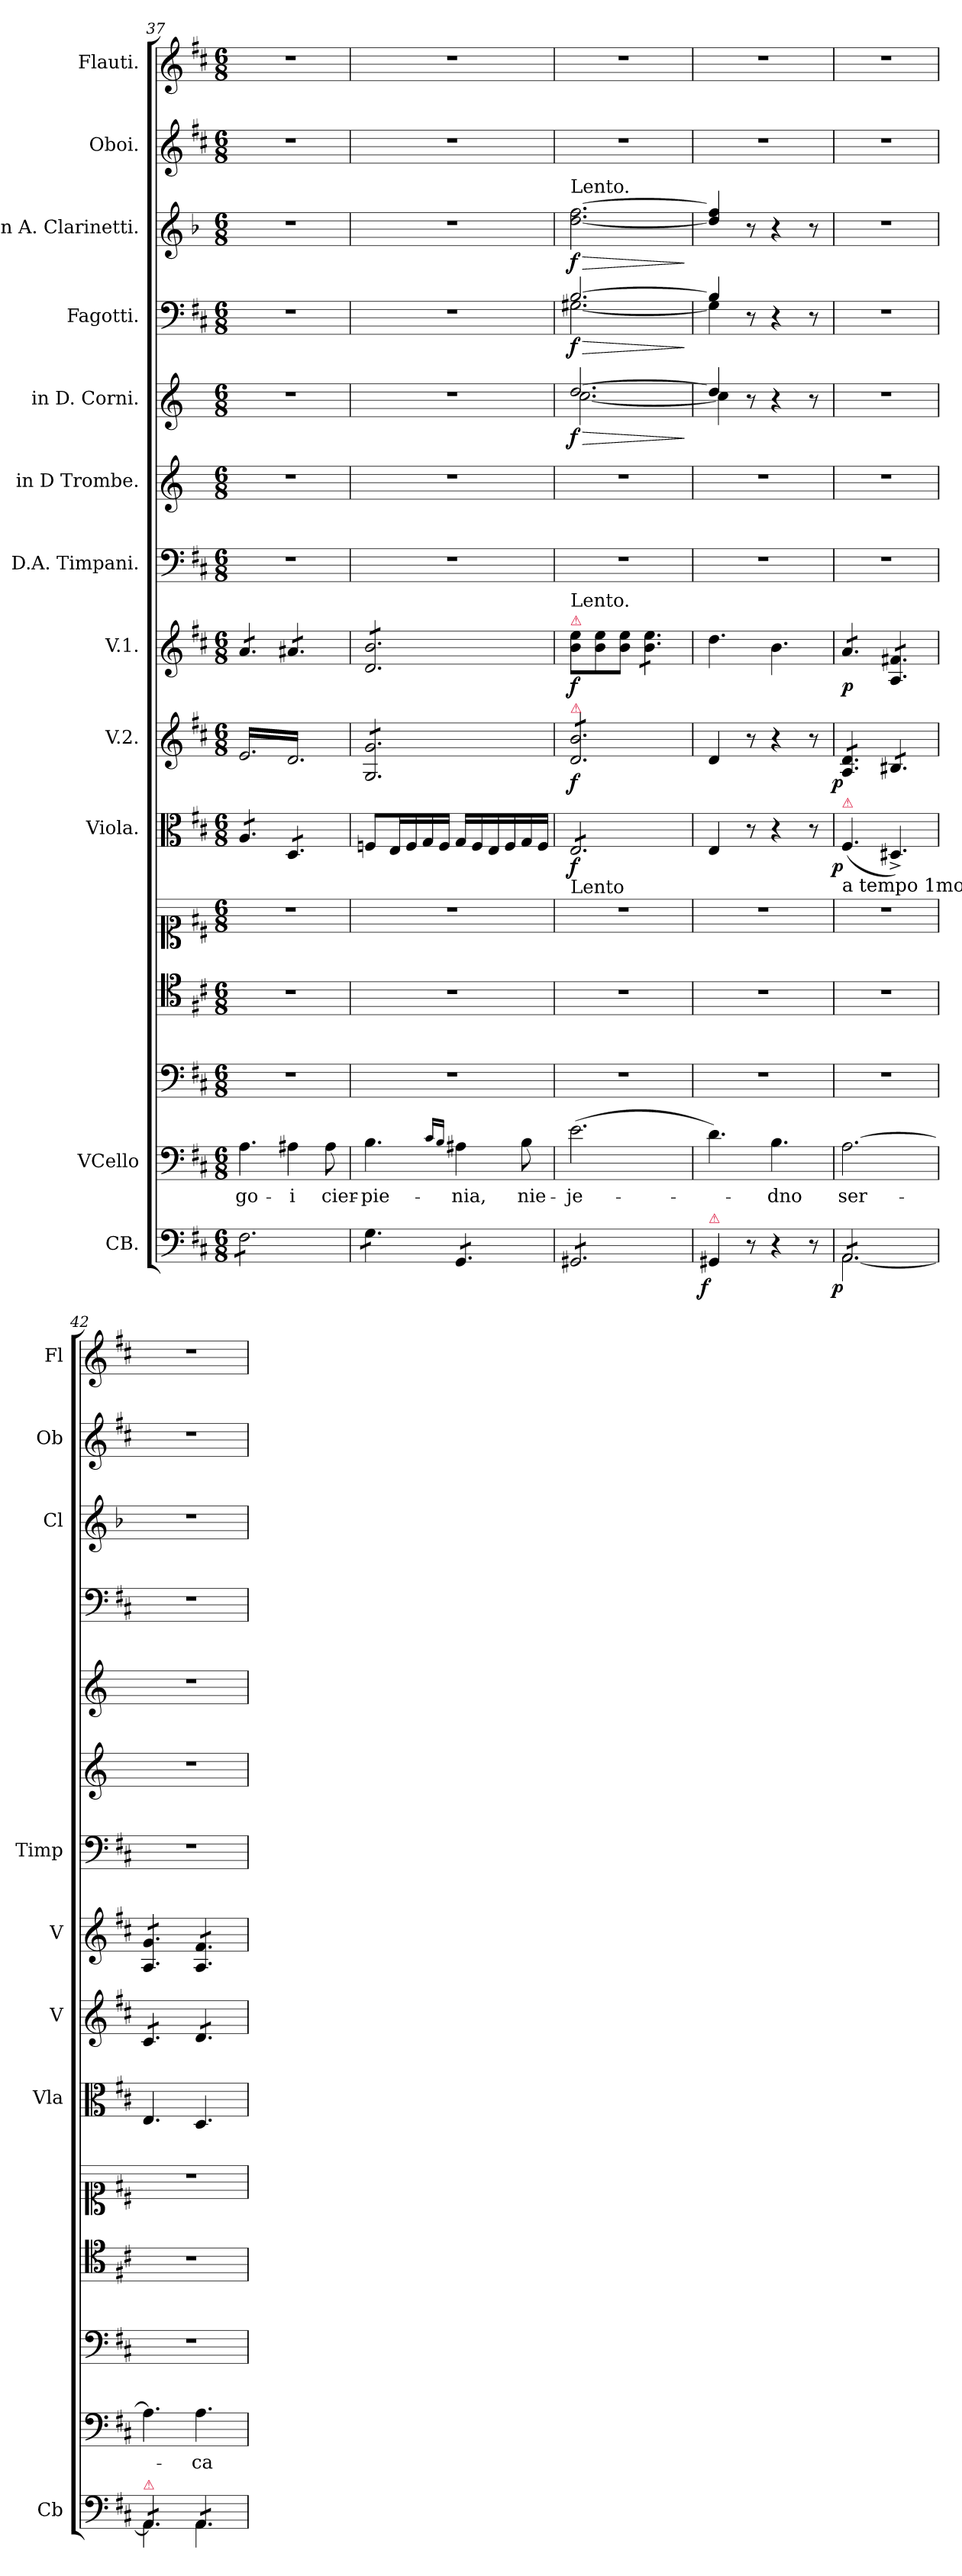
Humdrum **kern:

**kern	**dynam	**kern	**text	**kern	**kern	**kern	**kern	**dynam	**kern	**dynam	**kern	**dynam	**kern	**kern	**kern	**dynam	**kern	**dynam	**kern	**dynam	**kern	**kern
*part15	*part15	*part14	*part14	*part13	*part12	*part11	*part10	*part10	*part9	*part9	*part8	*part8	*part7	*part6	*part5	*part5	*part4	*part4	*part3	*part3	*part2	*part1
*staff15	*staff15	*staff14	*staff14	*staff13	*staff12	*staff11	*staff10	*staff10	*staff9	*staff9	*staff8	*staff8	*staff7	*staff6	*staff5	*staff5	*staff4	*staff4	*staff3	*staff3	*staff2	*staff1
*I"CB.	*	*I"VCello	*	*	*	*	*I"Viola.	*	*I"V.2.	*	*I"V.1.	*	*I"D.A. Timpani.	*I"in D Trombe.	*I"in D. Corni.	*	*I"Fagotti.	*	*I"in A. Clarinetti.	*	*I"Oboi.	*I"Flauti.
*I'Cb	*	*	*	*	*	*	*I'Vla	*	*I'V	*	*I'V	*	*I'Timp	*	*	*	*	*	*I'Cl	*	*I'Ob	*I'Fl
*clefF4	*	*clefF4	*	*clefF4	*clefC4	*clefC1	*clefC3	*	*clefG2	*	*clefG2	*	*clefF4	*clefG2	*clefG2	*	*clefF4	*	*clefG2	*	*clefG2	*clefG2
*	*	*	*	*	*	*	*	*	*	*	*	*	*	*ITrd-1c-2	*ITrd6c10	*	*	*	*ITrd2c3	*	*	*
*k[f#c#]	*	*k[f#c#]	*	*k[f#c#]	*k[f#c#]	*k[f#c#]	*k[f#c#]	*	*k[f#c#]	*	*k[f#c#]	*	*k[f#c#]	*k[f#c#]	*k[f#c#]	*	*k[f#c#]	*	*k[f#c#]	*	*k[f#c#]	*k[f#c#]
*M6/8	*	*M6/8	*	*M6/8	*M6/8	*M6/8	*M6/8	*	*M6/8	*	*M6/8	*	*M6/8	*M6/8	*M6/8	*	*M6/8	*	*M6/8	*	*M6/8	*M6/8
=37	=37	=37	=37	=37	=37	=37	=37	=37	=37	=37	=37	=37	=37	=37	=37	=37	=37	=37	=37	=37	=37	=37
*tremolo	*	*	*	*	*	*	*	*	*	*	*	*	*	*	*	*	*	*	*	*	*	*
*	*	*	*	*	*	*	*tremolo	*	*	*	*	*	*	*	*	*	*	*	*	*	*	*
*	*	*	*	*	*	*	*	*	*tremolo	*	*	*	*	*	*	*	*	*	*	*	*	*
*	*	*	*	*	*	*	*	*	*	*	*tremolo	*	*	*	*	*	*	*	*	*	*	*
8F#\L	.	4.A\	go-	2.r	2.r	2.r	8A/L	.	16e/LL	.	8a/L	.	2.r	2.r	2.r	.	2.r	.	2.r	.	2.r	2.r
.	.	.	.	.	.	.	.	.	16d/	.	.	.	.	.	.	.	.	.	.	.	.	.
8F#\	.	.	.	.	.	.	8A/	.	16e/	.	8a/	.	.	.	.	.	.	.	.	.	.	.
.	.	.	.	.	.	.	.	.	16d/	.	.	.	.	.	.	.	.	.	.	.	.	.
8F#\	.	.	.	.	.	.	8A/J	.	16e/	.	8a/J	.	.	.	.	.	.	.	.	.	.	.
.	.	.	.	.	.	.	.	.	16d/	.	.	.	.	.	.	.	.	.	.	.	.	.
8F#\	.	4A#X\	-i	.	.	.	8D/L	.	16e/	.	8a#X/L	.	.	.	.	.	.	.	.	.	.	.
.	.	.	.	.	.	.	.	.	16d/	.	.	.	.	.	.	.	.	.	.	.	.	.
8F#\	.	.	.	.	.	.	8D/	.	16e/	.	8a#X/	.	.	.	.	.	.	.	.	.	.	.
.	.	.	.	.	.	.	.	.	16d/	.	.	.	.	.	.	.	.	.	.	.	.	.
8F#\J	.	8A#\	cier-	.	.	.	8D/J	.	16e/	.	8a#X/J	.	.	.	.	.	.	.	.	.	.	.
*	*	*	*	*	*	*	*Xtremolo	*	*	*	*	*	*	*	*	*	*	*	*	*	*	*
.	.	.	.	.	.	.	.	.	16d/JJ	.	.	.	.	.	.	.	.	.	.	.	.	.
=38	=38	=38	=38	=38	=38	=38	=38	=38	=38	=38	=38	=38	=38	=38	=38	=38	=38	=38	=38	=38	=38	=38
8G\L	.	4.B\	-pie-	2.r	2.r	2.r	8Fn/L	.	8G/ 8g/L	.	8d/ 8b/L	.	2.r	2.r	2.r	.	2.r	.	2.r	.	2.r	2.r
.	.	.	.	.	.	.	.	.	.	.	.	.	.	.	.	.	.	.	.	.	.	.
8G\	.	.	.	.	.	.	16E/L	.	8G/ 8g/	.	8d/ 8b/	.	.	.	.	.	.	.	.	.	.	.
.	.	.	.	.	.	.	16F/	.	.	.	.	.	.	.	.	.	.	.	.	.	.	.
8G\J	.	.	.	.	.	.	16G/	.	8G/ 8g/	.	8d/ 8b/	.	.	.	.	.	.	.	.	.	.	.
.	.	.	.	.	.	.	16F/JJ	.	.	.	.	.	.	.	.	.	.	.	.	.	.	.
.	.	16qqc#/LL	.	.	.	.	.	.	.	.	.	.	.	.	.	.	.	.	.	.	.	.
.	.	16qqB/JJ	.	.	.	.	.	.	.	.	.	.	.	.	.	.	.	.	.	.	.	.
8GG/L	.	4A#X\	-nia,	.	.	.	16G/LL	.	8G/ 8g/	.	8d/ 8b/	.	.	.	.	.	.	.	.	.	.	.
.	.	.	.	.	.	.	16F/	.	.	.	.	.	.	.	.	.	.	.	.	.	.	.
8GG/	.	.	.	.	.	.	16E/	.	8G/ 8g/	.	8d/ 8b/	.	.	.	.	.	.	.	.	.	.	.
.	.	.	.	.	.	.	16F/	.	.	.	.	.	.	.	.	.	.	.	.	.	.	.
8GG/J	.	8B\	nie-	.	.	.	16G/	.	8G/ 8g/J	.	8d/ 8b/J	.	.	.	.	.	.	.	.	.	.	.
*	*	*	*	*	*	*	*	*	*	*	*Xtremolo	*	*	*	*	*	*	*	*	*	*	*
.	.	.	.	.	.	.	16F/JJ	.	.	.	.	.	.	.	.	.	.	.	.	.	.	.
=39	=39	=39	=39	=39	=39	=39	=39	=39	=39	=39	=39	=39	=39	=39	=39	=39	=39	=39	=39	=39	=39	=39
*	*	*	*	*	*	*	*	*	*	*	*	*	*	*	*^	*	*	*	*	*	*	*
!	!	!	!	!	!	!	!	!	!	!	!	!	!	!	!	!	!	!	!	!LO:TX:a:t=Lento.	!	!	!
!	!	!	!	!	!	!	!	!	!	!	!LO:TX:a:color=crimson:t=⚠	!	!	!	!	!	!	!	!	!	!	!	!
!	!	!	!	!	!	!	!	!	!	!	!LO:TX:a:t=Lento.	!	!	!	!	!	!	!	!	!	!	!	!
!	!	!	!	!	!	!	!	!	!LO:TX:a:color=crimson:t=⚠	!	!	!	!	!	!	!	!	!	!	!	!	!	!
!	!	!	!	!	!	!LO:TX:a:t=Lento	!	!	!	!	!	!	!	!	!	!	!	!	!	!	!	!	!
!	!	!	!	!	!	!	!	!	!	!	!	!	!	!	!	!	!LO:HP:b	!	!LO:HP:b	!	!LO:HP:b	!	!
*	*	*	*	*	*	*	*	*	*	*	*	*	*	*	*	*	*	*^	*	*	*	*	*
*	*	*	*	*	*	*	*tremolo	*	*	*	*	*	*	*	*	*	*	*	*	*	*	*	*	*
8GG#X/L	.	(>2.e\	-je-	2.r	2.r	2.r	8E/L	f	8d/ 8b/L	f	8b\ 8ee\L	f	2.r	2.r	[2.e/	[2.d\	> f	[2.B/	[2.G#X\	> f	[2.b\ [2.dd\	> f	2.r	2.r
8GG#X/	.	.	.	.	.	.	8E/	.	8d/ 8b/	.	8b\ 8ee\	.	.	.	.	.	.	.	.	.	.	.	.	.
8GG#X/	.	.	.	.	.	.	8E/	.	8d/ 8b/	.	8b\ 8ee\J	.	.	.	.	.	.	.	.	.	.	.	.	.
*	*	*	*	*	*	*	*	*	*	*	*tremolo	*	*	*	*	*	*	*	*	*	*	*	*	*
8GG#X/	.	.	.	.	.	.	8E/	.	8d/ 8b/	.	8b\ 8ee\L	.	.	.	.	.	.	.	.	.	.	.	.	.
8GG#X/	.	.	.	.	.	.	8E/	.	8d/ 8b/	.	8b\ 8ee\	.	.	.	.	.	.	.	.	.	.	.	.	.
8GG#X/J	.	.	.	.	.	.	8E/J	.	8d/ 8b/J	.	8b\ 8ee\J	.	.	.	.	.	.	.	.	.	.	.	.	.
*	*	*	*	*	*	*	*	*	*	*	*Xtremolo	*	*	*	*	*	*	*	*	*	*	*	*	*
*	*	*	*	*	*	*	*	*	*Xtremolo	*	*	*	*	*	*	*	*	*	*	*	*	*	*	*
*	*	*	*	*	*	*	*Xtremolo	*	*	*	*	*	*	*	*	*	*	*	*	*	*	*	*	*
*Xtremolo	*	*	*	*	*	*	*	*	*	*	*	*	*	*	*	*	*	*	*	*	*	*	*	*
*	*	*	*	*	*	*	*	*	*	*	*	*	*	*	*v	*v	*	*	*	*	*	*	*	*
*	*	*	*	*	*	*	*	*	*	*	*	*	*	*	*	*	*v	*v	*	*	*	*	*
.	.	.	.	.	.	.	.	.	.	.	.	.	.	.	.	]	.	]	.	]	.	.
=40	=40	=40	=40	=40	=40	=40	=40	=40	=40	=40	=40	=40	=40	=40	=40	=40	=40	=40	=40	=40	=40	=40
*	*	*	*	*	*	*	*	*	*	*	*	*	*	*	*^	*	*^	*	*	*	*	*
!LO:TX:a:color=crimson:t=⚠	!	!	!	!	!	!	!	!	!	!	!	!	!	!	!	!	!	!	!	!	!	!	!	!
!	!LO:DY:rj	!	!	!	!	!	!	!	!	!	!	!	!	!	!	!	!	!	!	!	!	!	!	!
4GG#X/	f	4.d\)	.	2.r	2.r	2.r	4E/	.	4d/	.	4.dd\	.	2.r	2.r	4e/]	4d\]	.	4B/]	4G#\]	.	4b]/ 4dd]/	.	2.r	2.r
8r	.	.	.	.	.	.	8r	.	8r	.	.	.	.	.	8r	2ryy	.	8r	2ryy	.	8r	.	.	.
4r	.	4.B\	-dno	.	.	.	4r	.	4r	.	4.b\	.	.	.	4r	.	.	4r	.	.	4r	.	.	.
8r	.	.	.	.	.	.	8r	.	8r	.	.	.	.	.	8r	.	.	8r	.	.	8r	.	.	.
*	*	*	*	*	*	*	*	*	*	*	*	*	*	*	*v	*v	*	*	*	*	*	*	*	*
*	*	*	*	*	*	*	*	*	*	*	*	*	*	*	*	*	*v	*v	*	*	*	*	*
=41	=41	=41	=41	=41	=41	=41	=41	=41	=41	=41	=41	=41	=41	=41	=41	=41	=41	=41	=41	=41	=41	=41
*^	*	*	*	*	*	*	*	*	*	*	*	*	*	*	*	*	*	*	*	*	*	*
!	!	!	!	!	!	!	!	!	!	!	!	!LO:TX:a:color=crimson:t=⚠	!	!	!	!	!	!	!	!	!	!	!
!	!	!	!	!	!	!	!	!	!	!	!	!LO:TX:a:t=a tempo 1mo	!	!	!	!	!	!	!	!	!	!	!
!	!	!	!	!	!	!	!	!	!	!LO:TX:a:color=crimson:t=⚠	!	!	!	!	!	!	!	!	!	!	!	!	!
!	!	!	!	!	!	!	!	!LO:TX:b:t=a tempo 1mo	!	!	!	!	!	!	!	!	!	!	!	!	!	!	!
!	!	!	!	!	!	!	!	!LO:TX:a:color=crimson:t=⚠	!	!	!	!	!	!	!	!	!	!	!	!	!	!	!
!LO:TX:a:t=a tempo 1mo	!	!	!	!	!	!	!	!	!	!	!	!	!	!	!	!	!	!	!	!	!	!	!
!LO:TX:a:color=crimson:t=⚠	!	!	!	!	!	!	!	!	!	!	!	!	!	!	!	!	!	!	!	!	!	!	!
!	!	!LO:DY:rj	!	!	!	!	!	!	!LO:DY:rj	!	!LO:DY:rj	!	!	!	!	!	!	!	!	!	!	!	!
*tremolo	*	*	*	*	*	*	*	*	*	*	*	*	*	*	*	*	*	*	*	*	*	*	*
*	*	*	*	*	*	*	*	*	*	*tremolo	*	*	*	*	*	*	*	*	*	*	*	*	*
*	*	*	*	*	*	*	*	*	*	*	*	*tremolo	*	*	*	*	*	*	*	*	*	*	*
8AA/L	[2.AA\	p	[2.A\	ser-	2.r	2.r	2.r	(<4.F#/	p	8A/ 8d/L	p	8a/L	p	2.r	2.r	2.r	.	2.r	.	2.r	.	2.r	2.r
8AA/	.	.	.	.	.	.	.	.	.	8A/ 8d/	.	8a/	.	.	.	.	.	.	.	.	.	.	.
8AA/	.	.	.	.	.	.	.	.	.	8A/ 8d/J	.	8a/J	.	.	.	.	.	.	.	.	.	.	.
8AA/	.	.	.	.	.	.	.	4.D#X^</)	.	8B#X/L	.	8A/ 8f#X/L	.	.	.	.	.	.	.	.	.	.	.
8AA/	.	.	.	.	.	.	.	.	.	8B#X/	.	8A/ 8f#X/	.	.	.	.	.	.	.	.	.	.	.
8AA/J	.	.	.	.	.	.	.	.	.	8B#X/J	.	8A/ 8f#X/J	.	.	.	.	.	.	.	.	.	.	.
=42	=42	=42	=42	=42	=42	=42	=42	=42	=42	=42	=42	=42	=42	=42	=42	=42	=42	=42	=42	=42	=42	=42	=42
!LO:TX:a:color=crimson:t=⚠	!	!	!	!	!	!	!	!	!	!	!	!	!	!	!	!	!	!	!	!	!	!	!
8AA/L	4.AA\]	.	4.A\]	.	2.r	2.r	2.r	4.E/	.	8c#/L	.	8A/ 8g/L	.	2.r	2.r	2.r	.	2.r	.	2.r	.	2.r	2.r
8AA/	.	.	.	.	.	.	.	.	.	8c#/	.	8A/ 8g/	.	.	.	.	.	.	.	.	.	.	.
8AA/J	.	.	.	.	.	.	.	.	.	8c#/J	.	8A/ 8g/J	.	.	.	.	.	.	.	.	.	.	.
8AA/L	4.AA\	.	4.A\	-ca	.	.	.	4.D/	.	8d/L	.	8A/ 8f#/L	.	.	.	.	.	.	.	.	.	.	.
8AA/	.	.	.	.	.	.	.	.	.	8d/	.	8A/ 8f#/	.	.	.	.	.	.	.	.	.	.	.
8AA/J	.	.	.	.	.	.	.	.	.	8d/J	.	8A/ 8f#/J	.	.	.	.	.	.	.	.	.	.	.
*	*	*	*	*	*	*	*	*	*	*	*	*Xtremolo	*	*	*	*	*	*	*	*	*	*	*
*	*	*	*	*	*	*	*	*	*	*Xtremolo	*	*	*	*	*	*	*	*	*	*	*	*	*
*Xtremolo	*	*	*	*	*	*	*	*	*	*	*	*	*	*	*	*	*	*	*	*	*	*	*
*v	*v	*	*	*	*	*	*	*	*	*	*	*	*	*	*	*	*	*	*	*	*	*	*
=	=	=	=	=	=	=	=	=	=	=	=	=	=	=	=	=	=	=	=	=	=	=
*-	*-	*-	*-	*-	*-	*-	*-	*-	*-	*-	*-	*-	*-	*-	*-	*-	*-	*-	*-	*-	*-	*-
